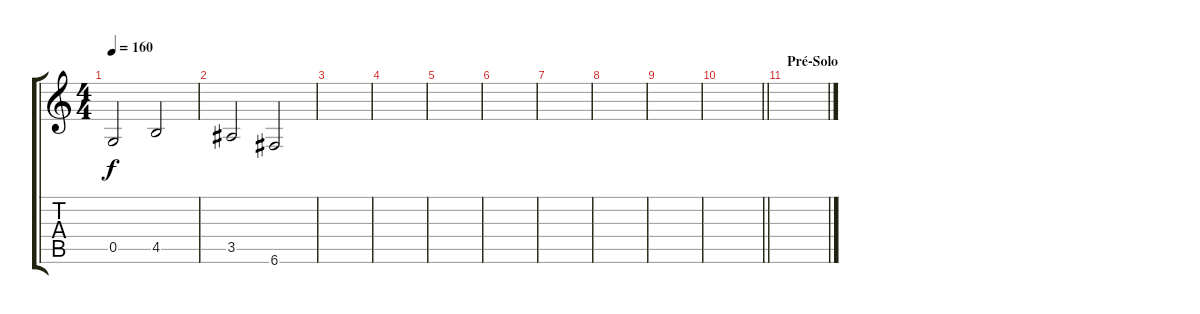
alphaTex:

\track "" {instrument distortionguitar}
\staff {score tabs}
\tuning (D4 A3 F3 C3 G2 C2) {hide}
\ts (4 4)
\tempo 160
\clef g2
\ks c
0.5.2{dy f} 4.5.2 |
3.5.2 6.6.2 |
|
|
|
|
|
|
|
\barLineRight lightlight
|
\section ("" "Pré-Solo")
